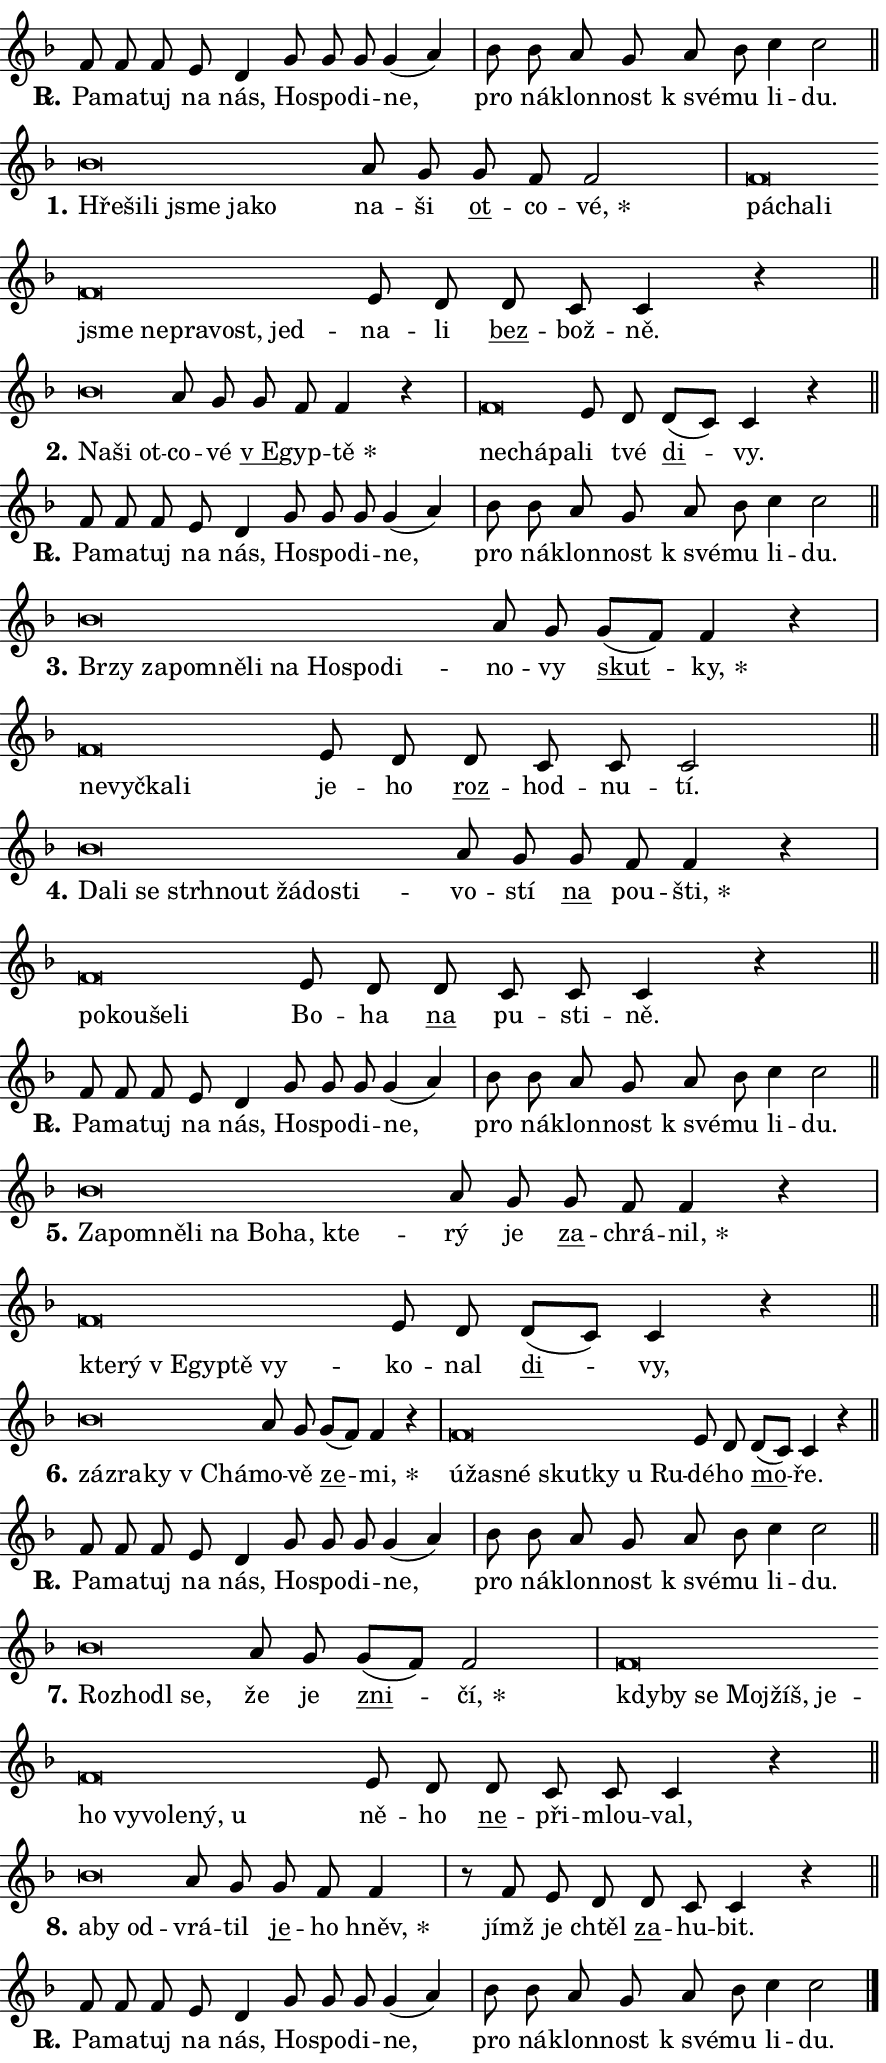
\version "2.24.0"
\header { tagline = "" }
\paper {
  indent = 0\cm
  top-margin = 0\cm
  right-margin = 0.13\cm % to fit lyric hyphens
  bottom-margin = 0\cm
  left-margin = 0\cm
  paper-width = 15\cm
  page-breaking = #ly:one-page-breaking
  system-system-spacing.basic-distance = #11
  score-system-spacing.basic-distance = #11
  ragged-last = ##f
}


%% Author: Thomas Morley
%% https://lists.gnu.org/archive/html/lilypond-user/2020-05/msg00002.html
#(define (line-position grob)
"Returns position of @var[grob} in current system:
   @code{'start}, if at first time-step
   @code{'end}, if at last time-step
   @code{'middle} otherwise
"
  (let* ((col (ly:item-get-column grob))
         (ln (ly:grob-object col 'left-neighbor))
         (rn (ly:grob-object col 'right-neighbor))
         (col-to-check-left (if (ly:grob? ln) ln col))
         (col-to-check-right (if (ly:grob? rn) rn col))
         (break-dir-left
           (and
             (ly:grob-property col-to-check-left 'non-musical #f)
             (ly:item-break-dir col-to-check-left)))
         (break-dir-right
           (and
             (ly:grob-property col-to-check-right 'non-musical #f)
             (ly:item-break-dir col-to-check-right))))
        (cond ((eqv? 1 break-dir-left) 'start)
              ((eqv? -1 break-dir-right) 'end)
              (else 'middle))))

#(define (tranparent-at-line-position vctor)
  (lambda (grob)
  "Relying on @code{line-position} select the relevant enry from @var{vctor}.
Used to determine transparency,"
    (case (line-position grob)
      ((end) (not (vector-ref vctor 0)))
      ((middle) (not (vector-ref vctor 1)))
      ((start) (not (vector-ref vctor 2))))))

noteHeadBreakVisibility =
#(define-music-function (break-visibility)(vector?)
"Makes @code{NoteHead}s transparent relying on @var{break-visibility}"
#{
  \override NoteHead.transparent =
    #(tranparent-at-line-position break-visibility)
#})

#(define delete-ledgers-for-transparent-note-heads
  (lambda (grob)
    "Reads whether a @code{NoteHead} is transparent.
If so this @code{NoteHead} is removed from @code{'note-heads} from
@var{grob}, which is supposed to be @code{LedgerLineSpanner}.
As a result ledgers are not printed for this @code{NoteHead}"
    (let* ((nhds-array (ly:grob-object grob 'note-heads))
           (nhds-list
             (if (ly:grob-array? nhds-array)
                 (ly:grob-array->list nhds-array)
                 '()))
           ;; Relies on the transparent-property being done before
           ;; Staff.LedgerLineSpanner.after-line-breaking is executed.
           ;; This is fragile ...
           (to-keep
             (remove
               (lambda (nhd)
                 (ly:grob-property nhd 'transparent #f))
               nhds-list)))
      ;; TODO find a better method to iterate over grob-arrays, similiar
      ;; to filter/remove etc for lists
      ;; For now rebuilt from scratch
      (set! (ly:grob-object grob 'note-heads)  '())
      (for-each
        (lambda (nhd)
          (ly:pointer-group-interface::add-grob grob 'note-heads nhd))
        to-keep))))

squashNotes = {
  \override NoteHead.X-extent = #'(-0.2 . 0.2)
  \override NoteHead.Y-extent = #'(-0.75 . 0)
  \override NoteHead.stencil =
    #(lambda (grob)
       (let ((pos (ly:grob-property grob 'staff-position)))
         (begin
           (if (< pos -7) (display "ERROR: Lower brevis then expected\n") (display ""))
           (if (<= pos -6) ly:text-interface::print ly:note-head::print))))
}
unSquashNotes = {
  \revert NoteHead.X-extent
  \revert NoteHead.Y-extent
  \revert NoteHead.stencil
}

hideNotes = \noteHeadBreakVisibility #begin-of-line-visible
unHideNotes = \noteHeadBreakVisibility #all-visible

% work-around for resetting accidentals
% https://lilypond.org/doc/v2.23/Documentation/notation/displaying-rhythms#unmetered-music
cadenzaMeasure = {
  \cadenzaOff
  \partial 1024 s1024
  \cadenzaOn
}

#(define-markup-command (accent layout props text) (markup?)
  "Underline accented syllable"
  (interpret-markup layout props
    #{\markup \override #'(offset . 4.3) \underline { #text }#}))

responsum = \markup \concat {
  "R" \hspace #-1.05 \path #0.1 #'((moveto 0 0.07) (lineto 0.9 0.8)) \hspace #0.05 "."
}

spaceSize = #0.6828661417322834 % exact space size for TeX Gyre Schola

\layout {
  \context {
    \Staff
    \remove "Time_signature_engraver"
    \override LedgerLineSpanner.after-line-breaking = #delete-ledgers-for-transparent-note-heads
  }
  \context {
    \Lyrics {
      \override LyricSpace.minimum-distance = \spaceSize
      \override LyricText.font-name = #"TeX Gyre Schola"
      \override LyricText.font-size = 1
      \override StanzaNumber.font-name = #"TeX Gyre Schola Bold"
      \override StanzaNumber.font-size = 1
    }
  }
  \context {
    \Score 
    \override NoteHead.text =
      #(lambda (grob) 
        (let ((pos (ly:grob-property grob 'staff-position)))
          #{\markup {
            \combine
              \halign #-0.55 \raise #(if (= pos -6) 0 0.5) \override #'(thickness . 2) \draw-line #'(3.2 . 0)
              \musicglyph "noteheads.sM1"
          }#}))
  }
}

% magnetic-lyrics.ily
%
%   written by
%     Jean Abou Samra <jean@abou-samra.fr>
%     Werner Lemberg <wl@gnu.org>
%
%   adapted by
%     Jiri Hon <jiri.hon@gmail.com>
%
% Version 2022-Apr-15

% https://www.mail-archive.com/lilypond-user@gnu.org/msg149350.html

#(define (Left_hyphen_pointer_engraver context)
   "Collect syllable-hyphen-syllable occurrences in lyrics and store
them in properties.  This engraver only looks to the left.  For
example, if the lyrics input is @code{foo -- bar}, it does the
following.

@itemize @bullet
@item
Set the @code{text} property of the @code{LyricHyphen} grob between
@q{foo} and @q{bar} to @code{foo}.

@item
Set the @code{left-hyphen} property of the @code{LyricText} grob with
text @q{foo} to the @code{LyricHyphen} grob between @q{foo} and
@q{bar}.
@end itemize

Use this auxiliary engraver in combination with the
@code{lyric-@/text::@/apply-@/magnetic-@/offset!} hook."
   (let ((hyphen #f)
         (text #f))
     (make-engraver
      (acknowledgers
       ((lyric-syllable-interface engraver grob source-engraver)
        (set! text grob)))
      (end-acknowledgers
       ((lyric-hyphen-interface engraver grob source-engraver)
        ;(when (not (grob::has-interface grob 'lyric-space-interface))
          (set! hyphen grob)));)
      ((stop-translation-timestep engraver)
       (when (and text hyphen)
         (ly:grob-set-object! text 'left-hyphen hyphen))
       (set! text #f)
       (set! hyphen #f)))))

#(define (lyric-text::apply-magnetic-offset! grob)
   "If the space between two syllables is less than the value in
property @code{LyricText@/.details@/.squash-threshold}, move the right
syllable to the left so that it gets concatenated with the left
syllable.

Use this function as a hook for
@code{LyricText@/.after-@/line-@/breaking} if the
@code{Left_@/hyphen_@/pointer_@/engraver} is active."
   (let ((hyphen (ly:grob-object grob 'left-hyphen #f)))
     (when hyphen
       (let ((left-text (ly:spanner-bound hyphen LEFT)))
         (when (grob::has-interface left-text 'lyric-syllable-interface)
           (let* ((common (ly:grob-common-refpoint grob left-text X))
                  (this-x-ext (ly:grob-extent grob common X))
                  (left-x-ext
                   (begin
                     ;; Trigger magnetism for left-text.
                     (ly:grob-property left-text 'after-line-breaking)
                     (ly:grob-extent left-text common X)))
                  ;; `delta` is the gap width between two syllables.
                  (delta (- (interval-start this-x-ext)
                            (interval-end left-x-ext)))
                  (details (ly:grob-property grob 'details))
                  (threshold (assoc-get 'squash-threshold details 0.2)))
             (when (< delta threshold)
               (let* (;; We have to manipulate the input text so that
                      ;; ligatures crossing syllable boundaries are not
                      ;; disabled.  For languages based on the Latin
                      ;; script this is essentially a beautification.
                      ;; However, for non-Western scripts it can be a
                      ;; necessity.
                      (lt (ly:grob-property left-text 'text))
                      (rt (ly:grob-property grob 'text))
                      (is-space (grob::has-interface hyphen 'lyric-space-interface))
                      (space (if is-space " " ""))
                      (extra-delta (if is-space spaceSize 0))
                      ;; Append new syllable.
                      (ltrt-space (if (and (string? lt) (string? rt))
                                (string-append lt space rt)
                                (make-concat-markup (list lt space rt))))
                      ;; Right-align `ltrt` to the right side.
                      (ltrt-space-markup (grob-interpret-markup
                               grob
                               (make-translate-markup
                                (cons (interval-length this-x-ext) 0)
                                (make-right-align-markup ltrt-space)))))
                 (begin
                   ;; Don't print `left-text`.
                   (ly:grob-set-property! left-text 'stencil #f)
                   ;; Set text and stencil (which holds all collected
                   ;; syllables so far) and shift it to the left.
                   (ly:grob-set-property! grob 'text ltrt-space)
                   (ly:grob-set-property! grob 'stencil ltrt-space-markup)
                   (ly:grob-translate-axis! grob (- (- delta extra-delta)) X))))))))))


#(define (lyric-hyphen::displace-bounds-first grob)
   ;; Make very sure this callback isn't triggered too early.
   (let ((left (ly:spanner-bound grob LEFT))
         (right (ly:spanner-bound grob RIGHT)))
     (ly:grob-property left 'after-line-breaking)
     (ly:grob-property right 'after-line-breaking)
     (ly:lyric-hyphen::print grob)))

squashThreshold = #0.4

\layout {
  \context {
    \Lyrics
    \consists #Left_hyphen_pointer_engraver
    \override LyricText.after-line-breaking =
      #lyric-text::apply-magnetic-offset!
    \override LyricHyphen.stencil = #lyric-hyphen::displace-bounds-first
    \override LyricText.details.squash-threshold = \squashThreshold
    \override LyricHyphen.minimum-distance = 0
    \override LyricHyphen.minimum-length = \squashThreshold
  }
}

squashText = \override LyricText.details.squash-threshold = 9999
unSquashText = \override LyricText.details.squash-threshold = \squashThreshold

leftText = \override LyricText.self-alignment-X = #LEFT
unLeftText = \revert LyricText.self-alignment-X

starOffset = #(lambda (grob) 
                (let ((x_offset (ly:self-alignment-interface::aligned-on-x-parent grob)))
                  (if (= x_offset 0) 0 (+ x_offset 1.2))))

star = #(define-music-function (syllable)(string?)
"Append star separator at the end of a syllable"
#{
  \once \override LyricText.X-offset = #starOffset
  \lyricmode { \markup {
    #syllable
    \override #'((font-name . "TeX Gyre Schola Bold")) \hspace #0.2 \lower #0.65 \larger "*"
  } }
#})

starAccent = #(define-music-function (syllable)(string?)
"Append star separator at the end of a syllable and make accent"
#{
  \once \override LyricText.X-offset = #starOffset
  \lyricmode { \markup {
    \accent #syllable
    \override #'((font-name . "TeX Gyre Schola Bold")) \hspace #0.2 \lower #0.65 \larger "*"
  } }
#})

breath = #(define-music-function (syllable)(string?)
"Append breathing indicator at the end of a syllable"
#{
  \lyricmode { \markup { #syllable "+" } }
#})

optionalBreath = #(define-music-function (syllable)(string?)
"Append optional breathing indicator at the end of a syllable"
#{
  \lyricmode { \markup { #syllable "(+)" } }
#})


\score {
    <<
        \new Voice = "melody" { \cadenzaOn \key f \major \relative { f'8 f f e d4 \bar "" g8 g g \bar "" g4( a) \cadenzaMeasure \bar "|" bes8 bes a g \bar "" a bes c4 c2 \cadenzaMeasure \bar "||" \break } }
        \new Lyrics \lyricsto "melody" { \lyricmode { \set stanza = \responsum
Pa -- ma -- tuj na nás, Ho -- spo -- di -- ne, pro ná -- klon -- nost "k své" -- mu li -- du. } }
    >>
    \layout {}
}

\score {
    <<
        \new Voice = "melody" { \cadenzaOn \key f \major \relative { \squashNotes bes'\breve*1/16 \hideNotes \breve*1/16 \bar "" \breve*1/16 \bar "" \breve*1/16 \bar "" \breve*1/16 \breve*1/16 \bar "" \unHideNotes \unSquashNotes a8 g \bar "" g f f2 \cadenzaMeasure \bar "|" \squashNotes f\breve*1/16 \hideNotes \breve*1/16 \bar "" \breve*1/16 \bar "" \breve*1/16 \bar "" \breve*1/16 \bar "" \breve*1/16 \bar "" \breve*1/16 \breve*1/16 \bar "" \unHideNotes \unSquashNotes e8 d \bar "" d c c4 r \cadenzaMeasure \bar "||" \break } }
        \new Lyrics \lyricsto "melody" { \lyricmode { \set stanza = "1."
\leftText Hře -- \squashText ši -- li jsme ja -- ko \unLeftText \unSquashText na -- ši \markup \accent ot -- co -- \star vé, \leftText pá -- \squashText cha -- li jsme ne -- pra -- vost, jed -- \unLeftText \unSquashText na -- li \markup \accent bez -- bož -- ně. } }
    >>
    \layout {}
}

\score {
    <<
        \new Voice = "melody" { \cadenzaOn \key f \major \relative { \squashNotes bes'\breve*1/16 \hideNotes \breve*1/16 \breve*1/16 \bar "" \unHideNotes \unSquashNotes a8 g \bar "" g f f4 r \cadenzaMeasure \bar "|" \squashNotes f\breve*1/16 \hideNotes \breve*1/16 \breve*1/16 \bar "" \unHideNotes \unSquashNotes e8 d \bar "" d[( c)] c4 r \cadenzaMeasure \bar "||" \break } }
        \new Lyrics \lyricsto "melody" { \lyricmode { \set stanza = "2."
\leftText Na -- \squashText ši ot -- \unLeftText \unSquashText co -- vé \markup \accent "v E" -- gyp -- \star tě \leftText ne -- \squashText chá -- pa -- \unLeftText \unSquashText li tvé \markup \accent di -- vy. } }
    >>
    \layout {}
}

\score {
    <<
        \new Voice = "melody" { \cadenzaOn \key f \major \relative { f'8 f f e d4 \bar "" g8 g g \bar "" g4( a) \cadenzaMeasure \bar "|" bes8 bes a g \bar "" a bes c4 c2 \cadenzaMeasure \bar "||" \break } }
        \new Lyrics \lyricsto "melody" { \lyricmode { \set stanza = \responsum
Pa -- ma -- tuj na nás, Ho -- spo -- di -- ne, pro ná -- klon -- nost "k své" -- mu li -- du. } }
    >>
    \layout {}
}

\score {
    <<
        \new Voice = "melody" { \cadenzaOn \key f \major \relative { \squashNotes bes'\breve*1/16 \hideNotes \breve*1/16 \bar "" \breve*1/16 \bar "" \breve*1/16 \bar "" \breve*1/16 \bar "" \breve*1/16 \bar "" \breve*1/16 \bar "" \breve*1/16 \bar "" \breve*1/16 \breve*1/16 \bar "" \unHideNotes \unSquashNotes a8 g \bar "" g[( f)] f4 r \cadenzaMeasure \bar "|" \squashNotes f\breve*1/16 \hideNotes \breve*1/16 \bar "" \breve*1/16 \breve*1/16 \bar "" \unHideNotes \unSquashNotes e8 d \bar "" d c c c2 \cadenzaMeasure \bar "||" \break } }
        \new Lyrics \lyricsto "melody" { \lyricmode { \set stanza = "3."
\leftText Br -- \squashText zy za -- po -- mně -- li na Ho -- spo -- di -- \unLeftText \unSquashText no -- vy \markup \accent skut -- \star ky, \leftText ne -- \squashText vy -- čka -- li \unLeftText \unSquashText je -- ho \markup \accent roz -- hod -- nu -- tí. } }
    >>
    \layout {}
}

\score {
    <<
        \new Voice = "melody" { \cadenzaOn \key f \major \relative { \squashNotes bes'\breve*1/16 \hideNotes \breve*1/16 \bar "" \breve*1/16 \bar "" \breve*1/16 \bar "" \breve*1/16 \bar "" \breve*1/16 \bar "" \breve*1/16 \breve*1/16 \bar "" \unHideNotes \unSquashNotes a8 g \bar "" g f f4 r \cadenzaMeasure \bar "|" \squashNotes f\breve*1/16 \hideNotes \breve*1/16 \bar "" \breve*1/16 \breve*1/16 \bar "" \unHideNotes \unSquashNotes e8 d \bar "" d c c c4 r \cadenzaMeasure \bar "||" \break } }
        \new Lyrics \lyricsto "melody" { \lyricmode { \set stanza = "4."
\leftText Da -- \squashText li se strh -- nout žá -- do -- sti -- \unLeftText \unSquashText vo -- stí \markup \accent na pou -- \star šti, \leftText po -- \squashText kou -- še -- li \unLeftText \unSquashText Bo -- ha \markup \accent na pu -- sti -- ně. } }
    >>
    \layout {}
}

\score {
    <<
        \new Voice = "melody" { \cadenzaOn \key f \major \relative { f'8 f f e d4 \bar "" g8 g g \bar "" g4( a) \cadenzaMeasure \bar "|" bes8 bes a g \bar "" a bes c4 c2 \cadenzaMeasure \bar "||" \break } }
        \new Lyrics \lyricsto "melody" { \lyricmode { \set stanza = \responsum
Pa -- ma -- tuj na nás, Ho -- spo -- di -- ne, pro ná -- klon -- nost "k své" -- mu li -- du. } }
    >>
    \layout {}
}

\score {
    <<
        \new Voice = "melody" { \cadenzaOn \key f \major \relative { \squashNotes bes'\breve*1/16 \hideNotes \breve*1/16 \bar "" \breve*1/16 \bar "" \breve*1/16 \bar "" \breve*1/16 \bar "" \breve*1/16 \bar "" \breve*1/16 \breve*1/16 \bar "" \unHideNotes \unSquashNotes a8 g \bar "" g f f4 r \cadenzaMeasure \bar "|" \squashNotes f\breve*1/16 \hideNotes \breve*1/16 \bar "" \breve*1/16 \bar "" \breve*1/16 \bar "" \breve*1/16 \breve*1/16 \bar "" \unHideNotes \unSquashNotes e8 d \bar "" d[( c)] c4 r \cadenzaMeasure \bar "||" \break } }
        \new Lyrics \lyricsto "melody" { \lyricmode { \set stanza = "5."
\leftText Za -- \squashText po -- mně -- li na Bo -- ha, kte -- \unLeftText \unSquashText rý je \markup \accent za -- chrá -- \star nil, \leftText kte -- \squashText rý "v E" -- gyp -- tě vy -- \unLeftText \unSquashText ko -- nal \markup \accent di -- vy, } }
    >>
    \layout {}
}

\score {
    <<
        \new Voice = "melody" { \cadenzaOn \key f \major \relative { \squashNotes bes'\breve*1/16 \hideNotes \breve*1/16 \bar "" \breve*1/16 \breve*1/16 \bar "" \unHideNotes \unSquashNotes a8 g \bar "" g[( f)] f4 r \cadenzaMeasure \bar "|" \squashNotes f\breve*1/16 \hideNotes \breve*1/16 \bar "" \breve*1/16 \bar "" \breve*1/16 \bar "" \breve*1/16 \bar "" \breve*1/16 \breve*1/16 \bar "" \unHideNotes \unSquashNotes e8 d \bar "" d[( c)] c4 r \cadenzaMeasure \bar "||" \break } }
        \new Lyrics \lyricsto "melody" { \lyricmode { \set stanza = "6."
\leftText zá -- \squashText zra -- ky "v Chá" -- \unLeftText \unSquashText mo -- vě \markup \accent ze -- \star mi, \leftText ú -- \squashText ža -- sné skut -- ky u Ru -- \unLeftText \unSquashText dé -- ho \markup \accent mo -- ře. } }
    >>
    \layout {}
}

\score {
    <<
        \new Voice = "melody" { \cadenzaOn \key f \major \relative { f'8 f f e d4 \bar "" g8 g g \bar "" g4( a) \cadenzaMeasure \bar "|" bes8 bes a g \bar "" a bes c4 c2 \cadenzaMeasure \bar "||" \break } }
        \new Lyrics \lyricsto "melody" { \lyricmode { \set stanza = \responsum
Pa -- ma -- tuj na nás, Ho -- spo -- di -- ne, pro ná -- klon -- nost "k své" -- mu li -- du. } }
    >>
    \layout {}
}

\score {
    <<
        \new Voice = "melody" { \cadenzaOn \key f \major \relative { \squashNotes bes'\breve*1/16 \hideNotes \breve*1/16 \bar "" \breve*1/16 \breve*1/16 \bar "" \unHideNotes \unSquashNotes a8 g \bar "" g[( f)] f2 \cadenzaMeasure \bar "|" \squashNotes f\breve*1/16 \hideNotes \breve*1/16 \bar "" \breve*1/16 \bar "" \breve*1/16 \bar "" \breve*1/16 \bar "" \breve*1/16 \bar "" \breve*1/16 \bar "" \breve*1/16 \bar "" \breve*1/16 \bar "" \breve*1/16 \bar "" \breve*1/16 \breve*1/16 \bar "" \unHideNotes \unSquashNotes e8 d \bar "" d c c c4 r \cadenzaMeasure \bar "||" \break } }
        \new Lyrics \lyricsto "melody" { \lyricmode { \set stanza = "7."
\leftText Roz -- \squashText ho -- dl se, \unLeftText \unSquashText že je \markup \accent zni -- \star čí, \leftText kdy -- \squashText by se Moj -- žíš, je -- ho vy -- vo -- le -- ný, u \unLeftText \unSquashText ně -- ho \markup \accent ne -- při -- mlou -- val, } }
    >>
    \layout {}
}

\score {
    <<
        \new Voice = "melody" { \cadenzaOn \key f \major \relative { \squashNotes bes'\breve*1/16 \hideNotes \breve*1/16 \breve*1/16 \bar "" \unHideNotes \unSquashNotes a8 g \bar "" g f f4 \cadenzaMeasure \bar "|" r8 f8 e8 d \bar "" d c c4 r \cadenzaMeasure \bar "||" \break } }
        \new Lyrics \lyricsto "melody" { \lyricmode { \set stanza = "8."
\leftText a -- \squashText by od -- \unLeftText \unSquashText vrá -- til \markup \accent je -- ho \star hněv, jímž je chtěl \markup \accent za -- hu -- bit. } }
    >>
    \layout {}
}

\score {
    <<
        \new Voice = "melody" { \cadenzaOn \key f \major \relative { f'8 f f e d4 \bar "" g8 g g \bar "" g4( a) \cadenzaMeasure \bar "|" bes8 bes a g \bar "" a bes c4 c2 \cadenzaMeasure \bar "||" \break } \bar "|." }
        \new Lyrics \lyricsto "melody" { \lyricmode { \set stanza = \responsum
Pa -- ma -- tuj na nás, Ho -- spo -- di -- ne, pro ná -- klon -- nost "k své" -- mu li -- du. } }
    >>
    \layout {}
}
